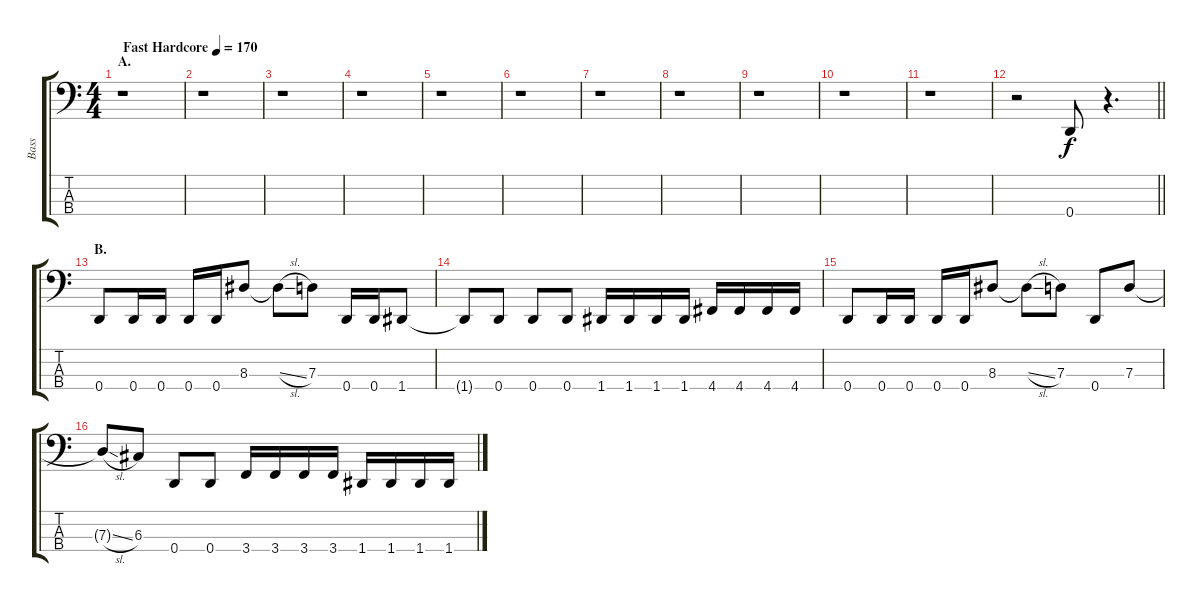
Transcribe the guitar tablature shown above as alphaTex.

\track ("Bass" "Bass") {instrument electricbasspick}
\staff {score tabs}
\tuning (F2 C2 G1 D1) {hide}
\ts (4 4)
\section ("" "A.")
\tempo (170 "Fast Hardcore")
\clef f4
\ks c
r.1{dy f instrument electricbasspick} |
r.1 |
r.1 |
r.1 |
r.1 |
r.1 |
r.1 |
r.1 |
r.1 |
r.1 |
r.1 |
\barLineRight lightlight
r.2 0.4.8 r.4{d} |
\section ("" "B.")
0.4.8 0.4.16 0.4.16 0.4.16 0.4.16 8.3.8 8.3{sl t}.8 7.3.8 0.4.16 0.4.16 1.4.8 |
1.4{t}.8 0.4.8 0.4.8 0.4.8 1.4.16 1.4.16 1.4.16 1.4.16 4.4.16 4.4.16 4.4.16 4.4.16 |
0.4.8 0.4.16 0.4.16 0.4.16 0.4.16 8.3.8 8.3{sl t}.8 7.3.8 0.4.8 7.3.8 |
7.3{sl t}.8 6.3.8 0.4.8 0.4.8 3.4.16 3.4.16 3.4.16 3.4.16 1.4.16 1.4.16 1.4.16 1.4.16
